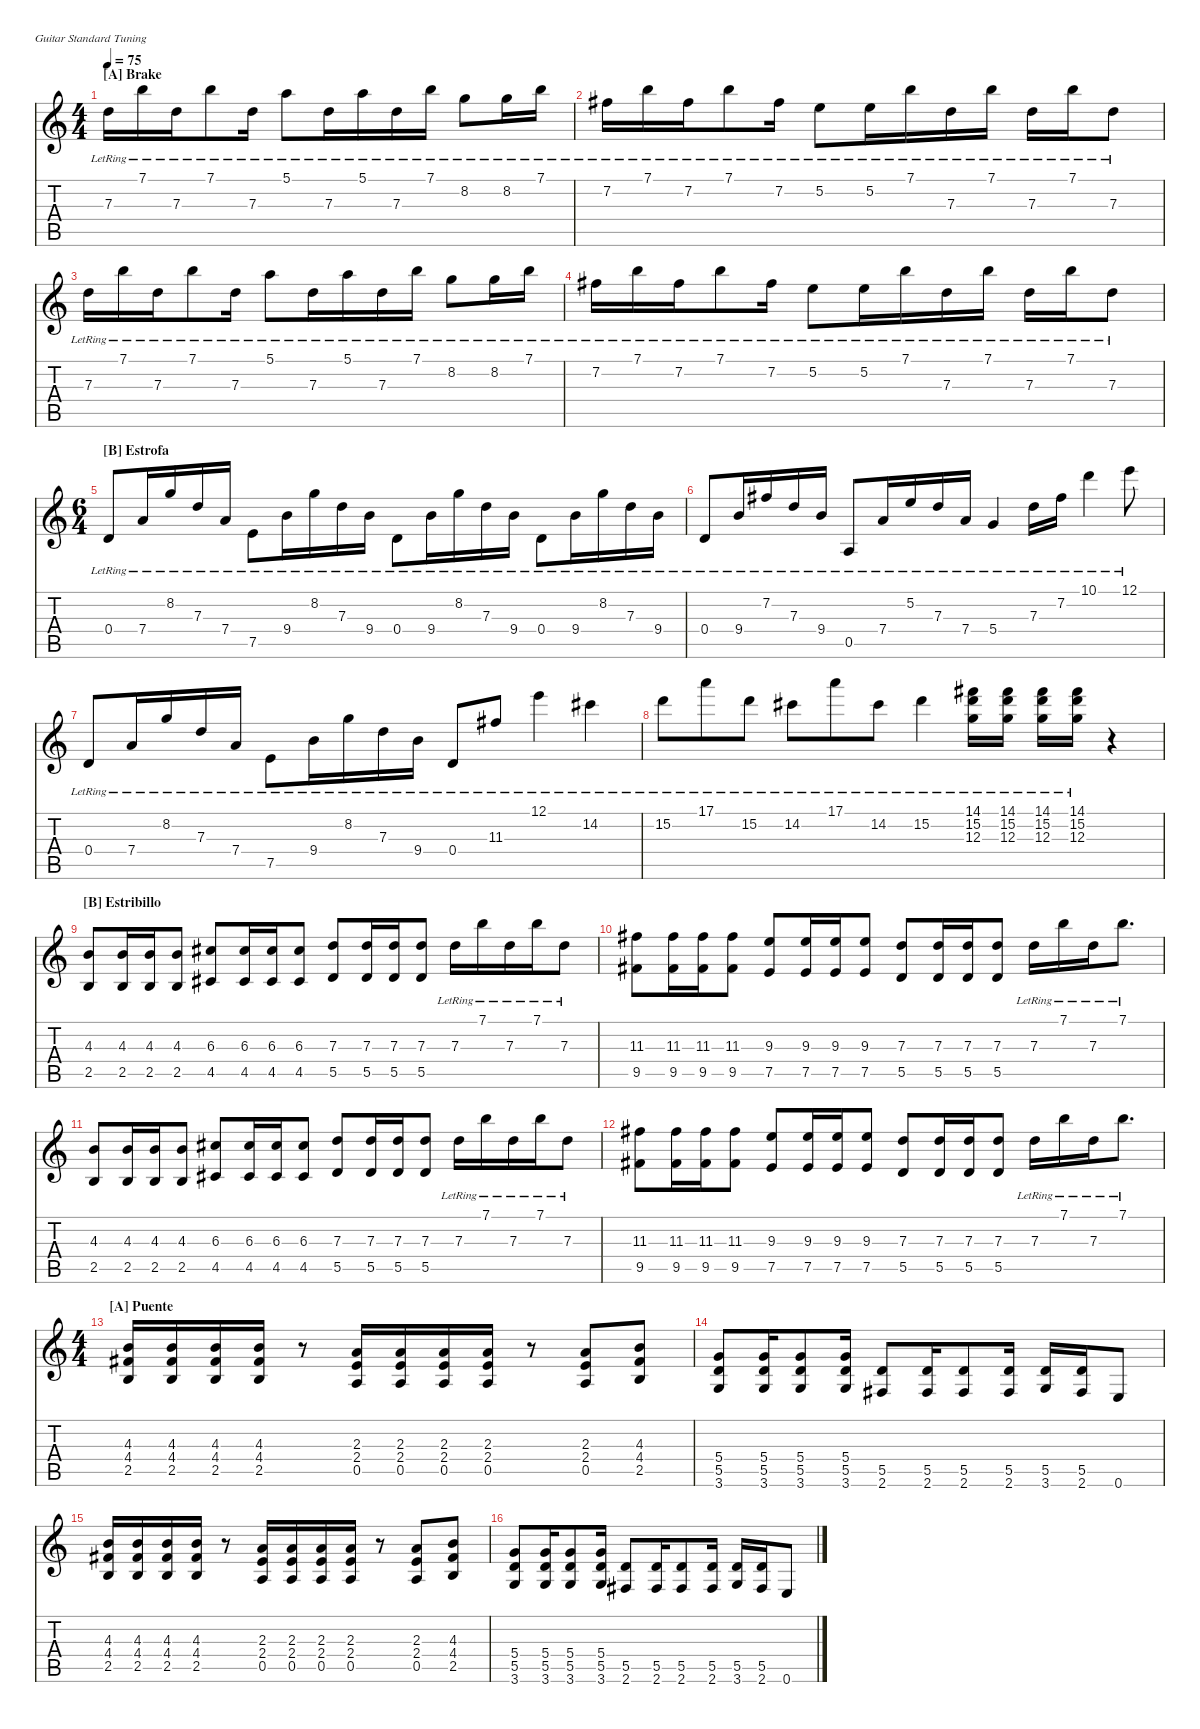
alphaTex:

\defaultSystemsLayout 4
\hideDynamics
\bracketExtendMode nobrackets
\singleTrackTrackNamePolicy hidden
\multiTrackTrackNamePolicy hidden
\otherSystemsTrackNameOrientation horizontal
\track ("L.Guitar" "E-Gt") {defaultSystemsLayout 4 instrument electricguitarclean}
\staff {score tabs}
\tuning (E4 B3 G3 D3 A2 E2)
\ts (4 4)
\beaming (8 3 3 3 3)
\section ("A" "Brake")
\tempo 75
\clef g2
\ks c
7.3{lr}.16{dy f beam Down} 7.1{lr}.16{beam Down} 7.3{lr}.16{beam Down} 7.1{lr}.8{beam Down} 7.3{lr}.16{beam Down} 5.1{lr}.8{beam Down} 7.3{lr}.16{beam Down} 5.1{lr}.16{beam Down} 7.3{lr}.16{beam Down} 7.1{lr}.16{beam Down} 8.2{lr}.8{beam Down} 8.2{lr}.16{beam Down} 7.1{lr}.16{beam Down} |
7.2{lr acc #}.16{beam Down} 7.1{lr}.16{beam Down} 7.2{lr acc #}.16{beam Down} 7.1{lr}.8{beam Down} 7.2{lr acc #}.16{beam Down} 5.2{lr}.8{beam Down} 5.2{lr}.16{beam Down} 7.1{lr}.16{beam Down} 7.3{lr}.16{beam Down} 7.1{lr}.16{beam Down} 7.3{lr}.16{beam Down} 7.1{lr}.16{beam Down} 7.3{lr}.8{beam Down} |
7.3{lr}.16{beam Down} 7.1{lr}.16{beam Down} 7.3{lr}.16{beam Down} 7.1{lr}.8{beam Down} 7.3{lr}.16{beam Down} 5.1{lr}.8{beam Down} 7.3{lr}.16{beam Down} 5.1{lr}.16{beam Down} 7.3{lr}.16{beam Down} 7.1{lr}.16{beam Down} 8.2{lr}.8{beam Down} 8.2{lr}.16{beam Down} 7.1{lr}.16{beam Down} |
7.2{lr acc #}.16{beam Down} 7.1{lr}.16{beam Down} 7.2{lr acc #}.16{beam Down} 7.1{lr}.8{beam Down} 7.2{lr acc #}.16{beam Down} 5.2{lr}.8{beam Down} 5.2{lr}.16{beam Down} 7.1{lr}.16{beam Down} 7.3{lr}.16{beam Down} 7.1{lr}.16{beam Down} 7.3{lr}.16{beam Down} 7.1{lr}.16{beam Down} 7.3{lr}.8{beam Down} |
\ts (6 4)
\beaming (8 3 3 3 3)
\section ("B" "Estrofa")
0.4{lr}.8{beam Up} 7.4{lr}.16{beam Up} 8.2{lr}.16{beam Up} 7.3{lr}.16{beam Up} 7.4{lr}.16{beam Up} 7.5{lr}.8{beam Down} 9.4{lr}.16{beam Down} 8.2{lr}.16{beam Down} 7.3{lr}.16{beam Down} 9.4{lr}.16{beam Down} 0.4{lr}.8{beam Down} 9.4{lr}.16{beam Down} 8.2{lr}.16{beam Down} 7.3{lr}.16{beam Down} 9.4{lr}.16{beam Down} 0.4{lr}.8{beam Down} 9.4{lr}.16{beam Down} 8.2{lr}.16{beam Down} 7.3{lr}.16{beam Down} 9.4{lr}.16{beam Down} |
0.4{lr}.8{beam Up} 9.4{lr}.16{beam Up} 7.2{lr acc #}.16{beam Up} 7.3{lr}.16{beam Up} 9.4{lr}.16{beam Up} 0.5{lr}.8{beam Up} 7.4{lr}.16{beam Up} 5.2{lr}.16{beam Up} 7.3{lr}.16{beam Up} 7.4{lr}.16{beam Up} 5.4{lr}.4{beam Up} 7.3{lr}.16{beam Down} 7.2{lr acc #}.16{beam Down} 10.1{lr}.4{beam Down} 12.1{lr}.8{beam Down} |
0.4{lr}.8{beam Up} 7.4{lr}.16{beam Up} 8.2{lr}.16{beam Up} 7.3{lr}.16{beam Up} 7.4{lr}.16{beam Up} 7.5{lr}.8{beam Down} 9.4{lr}.16{beam Down} 8.2{lr}.16{beam Down} 7.3{lr}.16{beam Down} 9.4{lr}.16{beam Down} 0.4{lr}.8{beam Up} 11.3{lr acc #}.8{beam Up} 12.1{lr}.4{beam Down} 14.2{lr acc #}.4{beam Down} |
15.2{lr}.8{beam Down} 17.1{lr}.8{dy mf beam Down} 15.2{lr}.8{dy f beam Down} 14.2{lr acc #}.8{beam Down} 17.1{lr}.8{dy mf beam Down} 14.2{lr acc #}.8{dy f beam Down} 15.2{lr}.4{beam Down} (15.2{lr} 14.1{lr acc #} 12.3{lr}).16{beam Down} (15.2{lr} 14.1{lr acc #} 12.3{lr}).16{beam Down} (15.2{lr} 14.1{lr acc #} 12.3{lr}).16{beam Down} (15.2{lr} 14.1{lr acc #} 12.3{lr}).16{beam Down} r.4{beam Down} |
\section ("B" "Estribillo")
(2.5 4.3).8{beam Up} (2.5 4.3).16{beam Up} (2.5 4.3).16{beam Up} (2.5 4.3).8{beam Up} (4.5{acc #} 6.3{acc #}).8{beam Up} (4.5{acc #} 6.3{acc #}).16{beam Up} (4.5{acc #} 6.3{acc #}).16{beam Up} (4.5{acc #} 6.3{acc #}).8{beam Up} (5.5 7.3).8{beam Up} (5.5 7.3).16{beam Up} (5.5 7.3).16{beam Up} (5.5 7.3).8{beam Up} 7.3{lr}.16{beam Down} 7.1{lr}.16{beam Down} 7.3{lr}.16{beam Down} 7.1{lr}.16{beam Down} 7.3{lr}.8{beam Down} |
(9.5{acc #} 11.3{acc #}).8{beam Down} (9.5{acc #} 11.3{acc #}).16{beam Down} (9.5{acc #} 11.3{acc #}).16{beam Down} (9.5{acc #} 11.3{acc #}).8{beam Down} (7.5 9.3).8{beam Up} (7.5 9.3).16{beam Up} (7.5 9.3).16{beam Up} (7.5 9.3).8{beam Up} (5.5 7.3).8{beam Up} (5.5 7.3).16{beam Up} (5.5 7.3).16{beam Up} (5.5 7.3).8{beam Up} 7.3{lr}.16{beam Down} 7.1{lr}.16{beam Down} 7.3{lr}.16{beam Down} 7.1{lr}.8{d beam Down} |
(2.5 4.3).8{beam Up} (2.5 4.3).16{beam Up} (2.5 4.3).16{beam Up} (2.5 4.3).8{beam Up} (4.5{acc #} 6.3{acc #}).8{beam Up} (4.5{acc #} 6.3{acc #}).16{beam Up} (4.5{acc #} 6.3{acc #}).16{beam Up} (4.5{acc #} 6.3{acc #}).8{beam Up} (5.5 7.3).8{beam Up} (5.5 7.3).16{beam Up} (5.5 7.3).16{beam Up} (5.5 7.3).8{beam Up} 7.3{lr}.16{beam Down} 7.1{lr}.16{beam Down} 7.3{lr}.16{beam Down} 7.1{lr}.16{beam Down} 7.3{lr}.8{beam Down} |
(9.5{acc #} 11.3{acc #}).8{beam Down} (9.5{acc #} 11.3{acc #}).16{beam Down} (9.5{acc #} 11.3{acc #}).16{beam Down} (9.5{acc #} 11.3{acc #}).8{beam Down} (7.5 9.3).8{beam Up} (7.5 9.3).16{beam Up} (7.5 9.3).16{beam Up} (7.5 9.3).8{beam Up} (5.5 7.3).8{beam Up} (5.5 7.3).16{beam Up} (5.5 7.3).16{beam Up} (5.5 7.3).8{beam Up} 7.3{lr}.16{beam Down} 7.1{lr}.16{beam Down} 7.3{lr}.16{beam Down} 7.1{lr}.8{d beam Down} |
\ts (4 4)
\beaming (8 3 3 3 3)
\section ("A" "Puente")
(2.5 4.3 4.4{acc #}).16{beam Up} (2.5 4.3 4.4{acc #}).16{beam Up} (2.5 4.3 4.4{acc #}).16{beam Up} (2.5 4.3 4.4{acc #}).16{beam Up} r.8{beam Up} (0.5 2.3 2.4).16{beam Up} (0.5 2.3 2.4).16{beam Up} (0.5 2.3 2.4).16{beam Up} (0.5 2.3 2.4).16{beam Up} r.8{beam Up} (2.4 0.5 2.3).8{beam Up} (4.4{acc #} 2.5 4.3).8{beam Up} |
(5.4 5.5 3.6).8{beam Up} (3.6 5.5 5.4).16{beam Up} (5.4 5.5 3.6).8{beam Up} (3.6 5.5 5.4).16{beam Up} (2.6{acc #} 5.5).8{beam Up} (2.6{acc #} 5.5).16{beam Up} (2.6{acc #} 5.5).8{beam Up} (2.6{acc #} 5.5).16{beam Up} (3.6 5.5).16{beam Up} (2.6{acc #} 5.5).16{beam Up} 0.6.8{beam Up} |
(2.5 4.3 4.4{acc #}).16{beam Up} (2.5 4.3 4.4{acc #}).16{beam Up} (2.5 4.3 4.4{acc #}).16{beam Up} (2.5 4.3 4.4{acc #}).16{beam Up} r.8{beam Up} (0.5 2.3 2.4).16{beam Up} (0.5 2.3 2.4).16{beam Up} (0.5 2.3 2.4).16{beam Up} (0.5 2.3 2.4).16{beam Up} r.8{beam Up} (2.4 0.5 2.3).8{beam Up} (4.4{acc #} 2.5 4.3).8{beam Up} |
(5.4 5.5 3.6).8{beam Up} (3.6 5.5 5.4).16{beam Up} (5.4 5.5 3.6).8{beam Up} (3.6 5.5 5.4).16{beam Up} (2.6{acc #} 5.5).8{beam Up} (2.6{acc #} 5.5).16{beam Up} (2.6{acc #} 5.5).8{beam Up} (2.6{acc #} 5.5).16{beam Up} (3.6 5.5).16{beam Up} (2.6{acc #} 5.5).16{beam Up} 0.6.8{beam Up}
